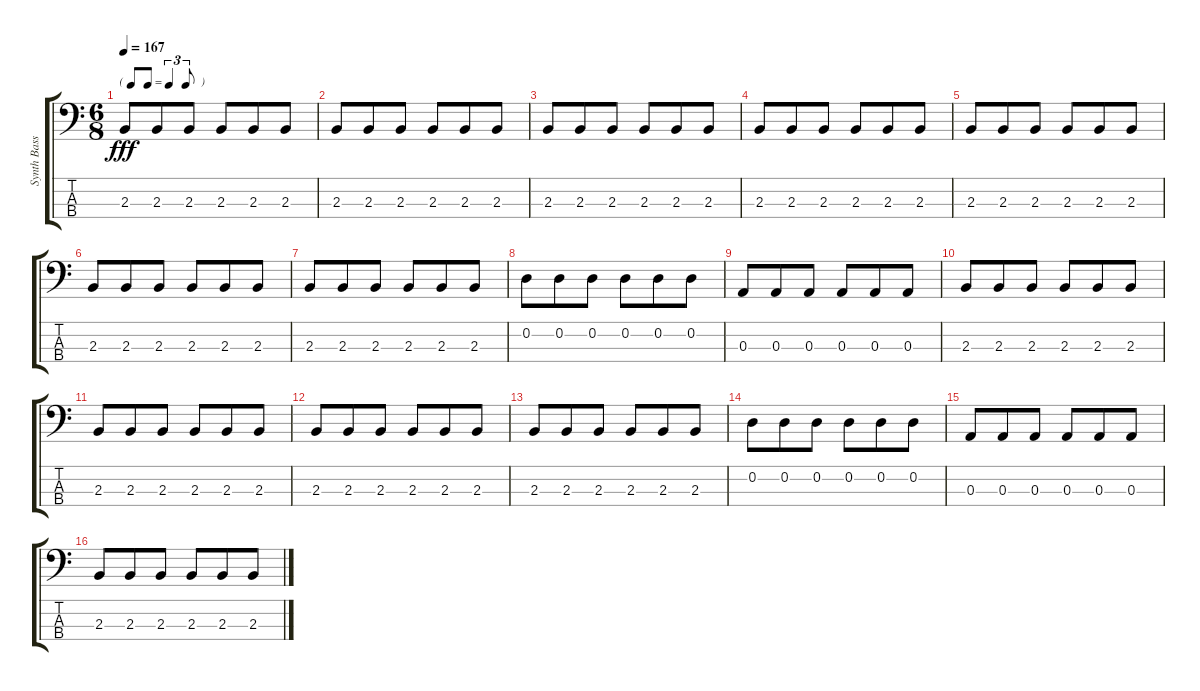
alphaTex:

\track ("Synth Bass 2 RC" "Synth Bass") {instrument synthbass2}
\staff {score tabs}
\tuning (G2 D2 A1 E1) {hide}
\ts (6 8)
\tf triplet8th
\tempo 167
\clef f4
\ks c
2.3.8{dy fff} 2.3.8 2.3.8 2.3.8 2.3.8 2.3.8 |
2.3.8 2.3.8 2.3.8 2.3.8 2.3.8 2.3.8 |
2.3.8 2.3.8 2.3.8 2.3.8 2.3.8 2.3.8 |
2.3.8 2.3.8 2.3.8 2.3.8 2.3.8 2.3.8 |
2.3.8 2.3.8 2.3.8 2.3.8 2.3.8 2.3.8 |
2.3.8 2.3.8 2.3.8 2.3.8 2.3.8 2.3.8 |
2.3.8 2.3.8 2.3.8 2.3.8 2.3.8 2.3.8 |
0.2.8 0.2.8 0.2.8 0.2.8 0.2.8 0.2.8 |
0.3.8 0.3.8 0.3.8 0.3.8 0.3.8 0.3.8 |
2.3.8 2.3.8 2.3.8 2.3.8 2.3.8 2.3.8 |
2.3.8 2.3.8 2.3.8 2.3.8 2.3.8 2.3.8 |
2.3.8 2.3.8 2.3.8 2.3.8 2.3.8 2.3.8 |
2.3.8 2.3.8 2.3.8 2.3.8 2.3.8 2.3.8 |
0.2.8 0.2.8 0.2.8 0.2.8 0.2.8 0.2.8 |
0.3.8 0.3.8 0.3.8 0.3.8 0.3.8 0.3.8 |
2.3.8 2.3.8 2.3.8 2.3.8 2.3.8 2.3.8
